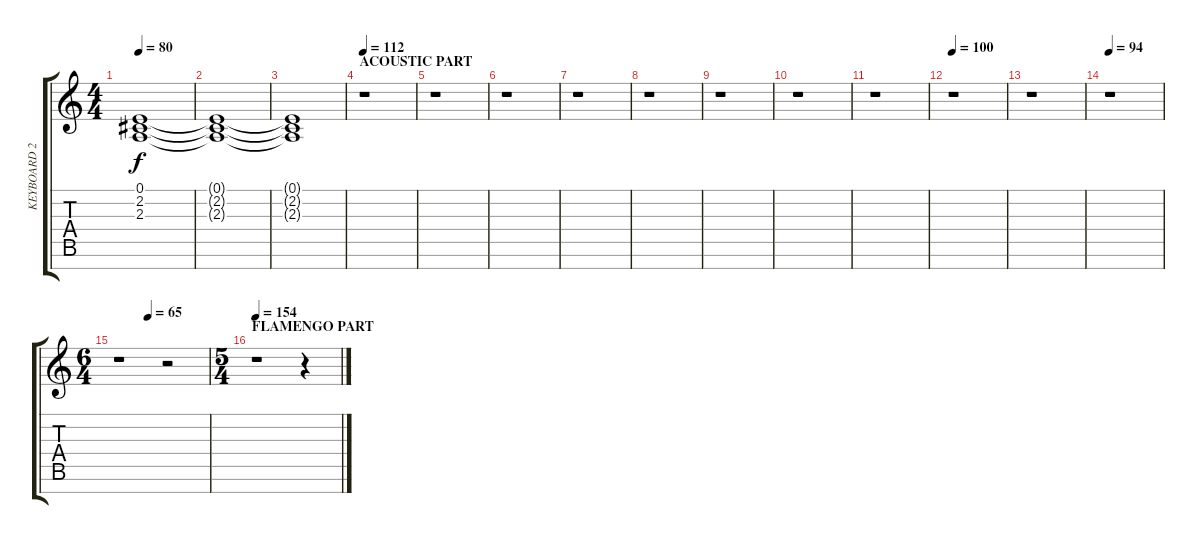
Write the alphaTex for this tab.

\track ("KEYBOARD 2" "KEYBOARD 2") {instrument stringensemble2}
\staff {score tabs}
\tuning (E4 B3 G3 D3 A2 E2 B1) {hide}
\ts (4 4)
\tempo 80
\clef g2
\ks c
(0.1{t} 2.2{t} 2.3{t}).1{dy f} |
(0.1{t} 2.2{t} 2.3{t}).1 |
(0.1{t} 2.2{t} 2.3{t}).1 |
\section ("" "ACOUSTIC PART")
\tempo 112
r.1 |
r.1 |
r.1 |
r.1 |
r.1 |
r.1 |
r.1 |
r.1 |
\tempo 100
r.1 |
r.1 |
\tempo 94
r.1 |
\ts (6 4)
\tempo (65 0.3333333333333333)
r.1 r.2 |
\ts (5 4)
\section ("" "FLAMENGO PART")
\tempo 154
r.1 r.4
